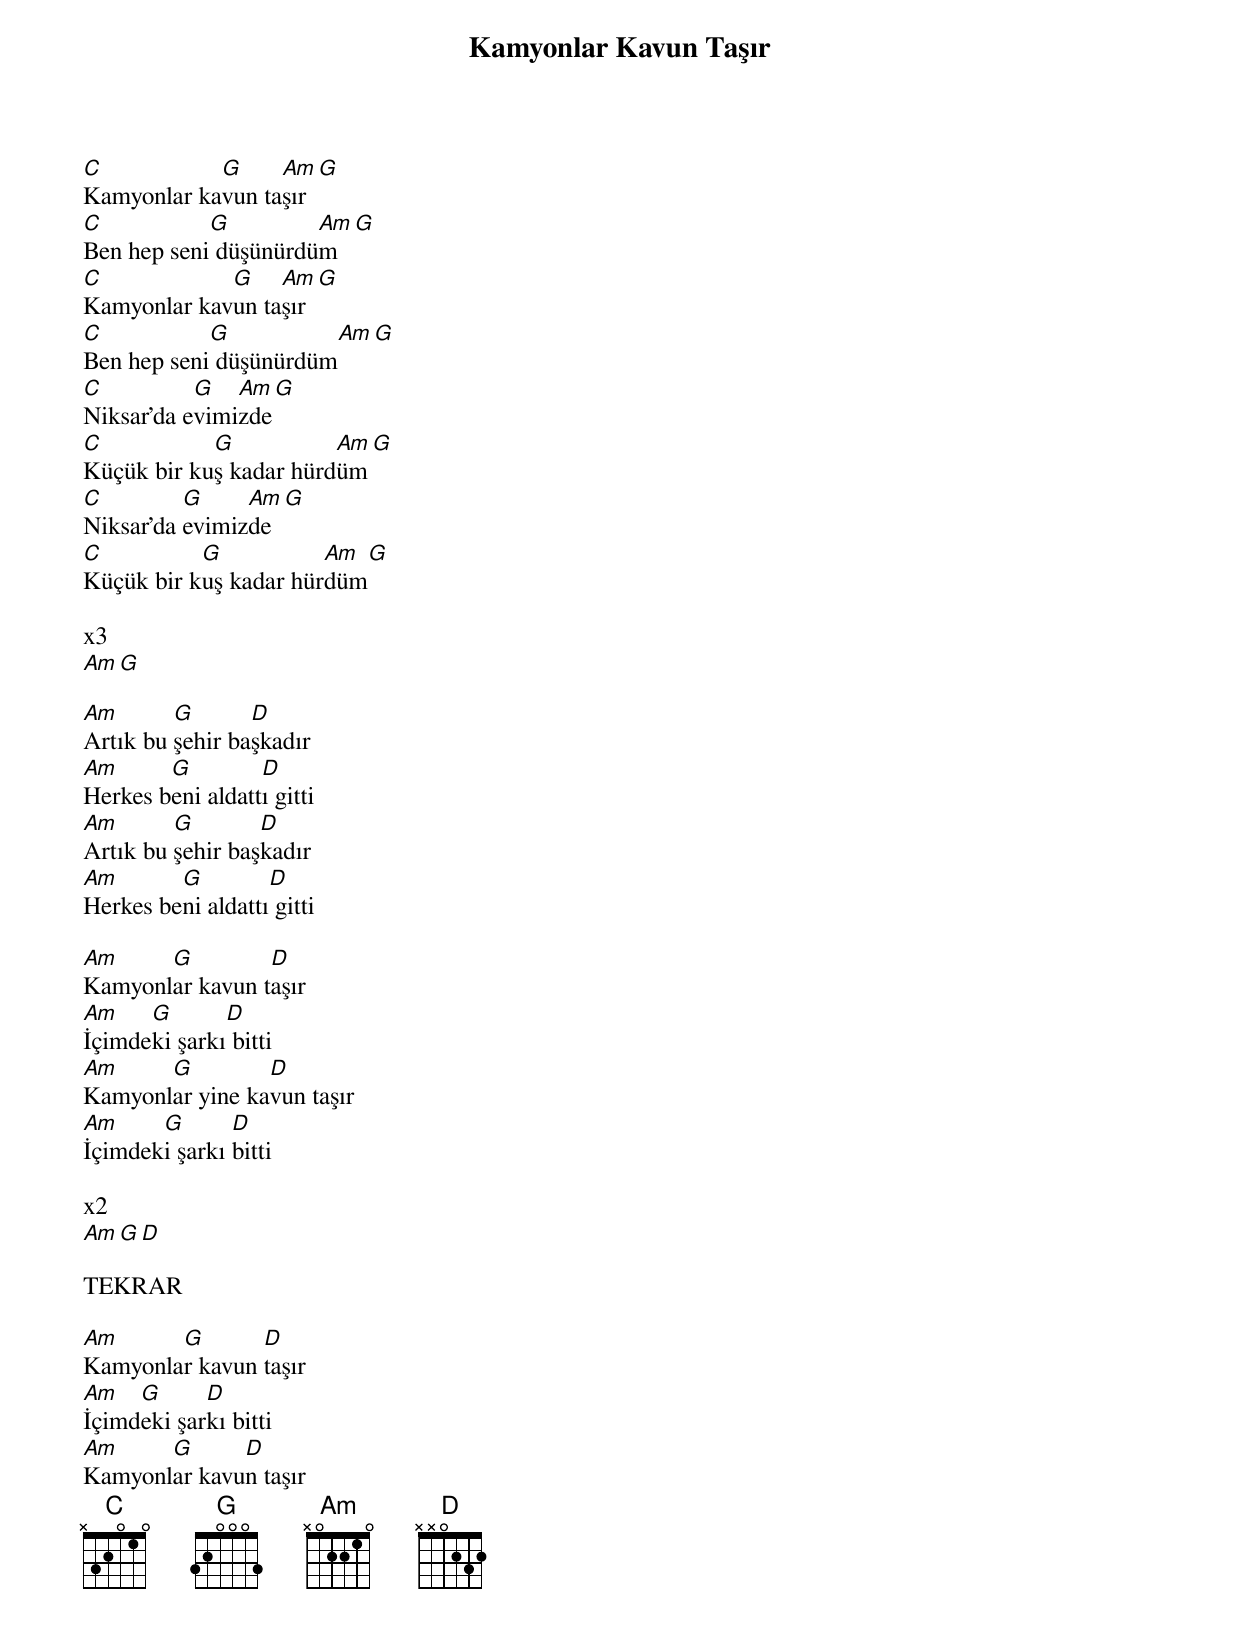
{title: Kamyonlar Kavun Taşır}
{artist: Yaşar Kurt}

C           G     Am G
Kamyonlar kavun taşır
C           G         Am  G
Ben hep seni düşünürdüm
C            G    Am  G
Kamyonlar kavun taşır
C           G          Am G
Ben hep seni düşünürdüm
C          G   Am  G
Niksar’da evimizde
C           G           Am G
Küçük bir kuş kadar hürdüm
C         G     Am  G
Niksar’da evimizde
C          G           Am  G
Küçük bir kuş kadar hürdüm

x3
Am  G

Am       G       D
Artık bu şehir başkadır
Am      G         D
Herkes beni aldattı gitti
Am       G        D
Artık bu şehir başkadır
Am       G         D
Herkes beni aldattı gitti

Am     G         D
Kamyonlar kavun taşır
Am    G       D
İçimdeki şarkı bitti
Am     G         D
Kamyonlar yine kavun taşır
Am     G       D
İçimdeki şarkı bitti

x2
Am  G  D

TEKRAR

Am      G       D
Kamyonlar kavun taşır
Am   G      D
İçimdeki şarkı bitti
Am     G      D
Kamyonlar kavun taşır
